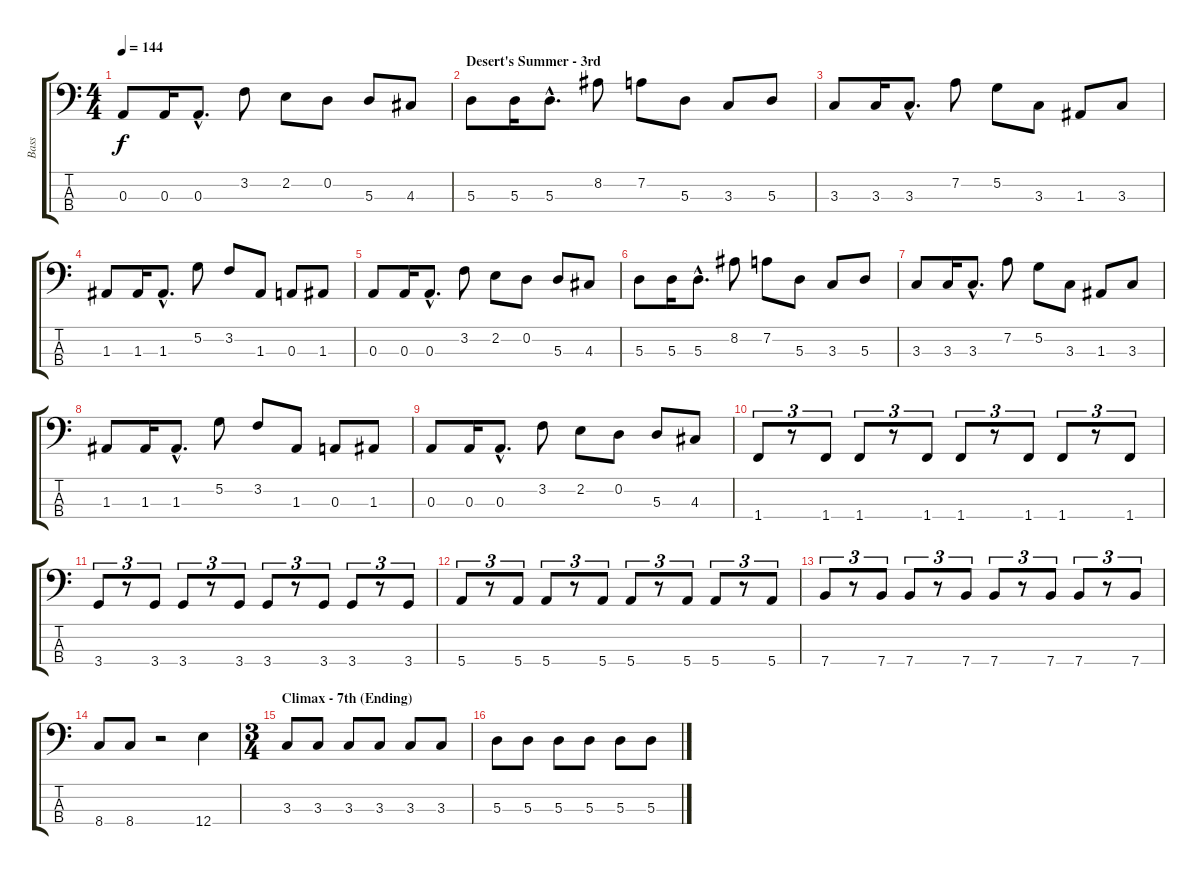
\track ("Bass" "Bass") {instrument fretlessbass}
\staff {score tabs}
\tuning (G2 D2 A1 E1) {hide}
\ts (4 4)
\tempo 144
\clef f4
\ks c
0.3.8{dy f} 0.3.16 0.3{hac}.8{d} 3.2.8 2.2.8 0.2.8 5.3.8 4.3.8 |
\section ("" "Desert's Summer - 3rd")
5.3.8 5.3.16 5.3{hac}.8{d} 8.2.8 7.2.8 5.3.8 3.3.8 5.3.8 |
3.3.8 3.3.16 3.3{hac}.8{d} 7.2.8 5.2.8 3.3.8 1.3.8 3.3.8 |
1.3.8 1.3.16 1.3{hac}.8{d} 5.2.8 3.2.8 1.3.8 0.3.8 1.3.8 |
0.3.8 0.3.16 0.3{hac}.8{d} 3.2.8 2.2.8 0.2.8 5.3.8 4.3.8 |
5.3.8 5.3.16 5.3{hac}.8{d} 8.2.8 7.2.8 5.3.8 3.3.8 5.3.8 |
3.3.8 3.3.16 3.3{hac}.8{d} 7.2.8 5.2.8 3.3.8 1.3.8 3.3.8 |
1.3.8 1.3.16 1.3{hac}.8{d} 5.2.8 3.2.8 1.3.8 0.3.8 1.3.8 |
0.3.8 0.3.16 0.3{hac}.8{d} 3.2.8 2.2.8 0.2.8 5.3.8 4.3.8 |
1.4.8{tu (3 2)} r.8{tu (3 2)} 1.4.8{tu (3 2)} 1.4.8{tu (3 2)} r.8{tu (3 2)} 1.4.8{tu (3 2)} 1.4.8{tu (3 2)} r.8{tu (3 2)} 1.4.8{tu (3 2)} 1.4.8{tu (3 2)} r.8{tu (3 2)} 1.4.8{tu (3 2)} |
3.4.8{tu (3 2)} r.8{tu (3 2)} 3.4.8{tu (3 2)} 3.4.8{tu (3 2)} r.8{tu (3 2)} 3.4.8{tu (3 2)} 3.4.8{tu (3 2)} r.8{tu (3 2)} 3.4.8{tu (3 2)} 3.4.8{tu (3 2)} r.8{tu (3 2)} 3.4.8{tu (3 2)} |
5.4.8{tu (3 2)} r.8{tu (3 2)} 5.4.8{tu (3 2)} 5.4.8{tu (3 2)} r.8{tu (3 2)} 5.4.8{tu (3 2)} 5.4.8{tu (3 2)} r.8{tu (3 2)} 5.4.8{tu (3 2)} 5.4.8{tu (3 2)} r.8{tu (3 2)} 5.4.8{tu (3 2)} |
7.4.8{tu (3 2)} r.8{tu (3 2)} 7.4.8{tu (3 2)} 7.4.8{tu (3 2)} r.8{tu (3 2)} 7.4.8{tu (3 2)} 7.4.8{tu (3 2)} r.8{tu (3 2)} 7.4.8{tu (3 2)} 7.4.8{tu (3 2)} r.8{tu (3 2)} 7.4.8{tu (3 2)} |
8.4.8 8.4.8 r.2 12.4.4 |
\ts (3 4)
\section ("" "Climax - 7th (Ending)")
3.3.8 3.3.8 3.3.8 3.3.8 3.3.8 3.3.8 |
5.3.8 5.3.8 5.3.8 5.3.8 5.3.8 5.3.8
